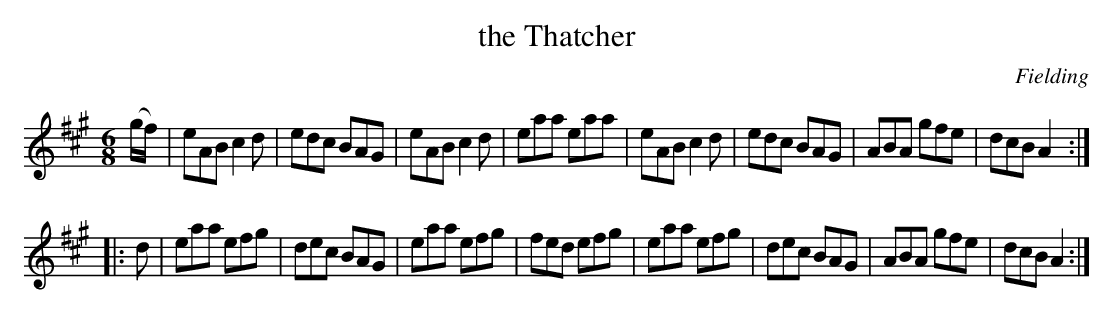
X:1
T:the Thatcher
O:Fielding
M:6/8
L:1/8
K:A
(g/f/) |\
eAB c2d | edc BAG | eAB c2d | eaa eaa |\
eAB c2d | edc BAG | ABA gfe | dcB A2 :|
|: d |\
eaa efg | dec BAG | eaa efg | fed efg |\
eaa efg | dec BAG | ABA gfe | dcB A2 :|
